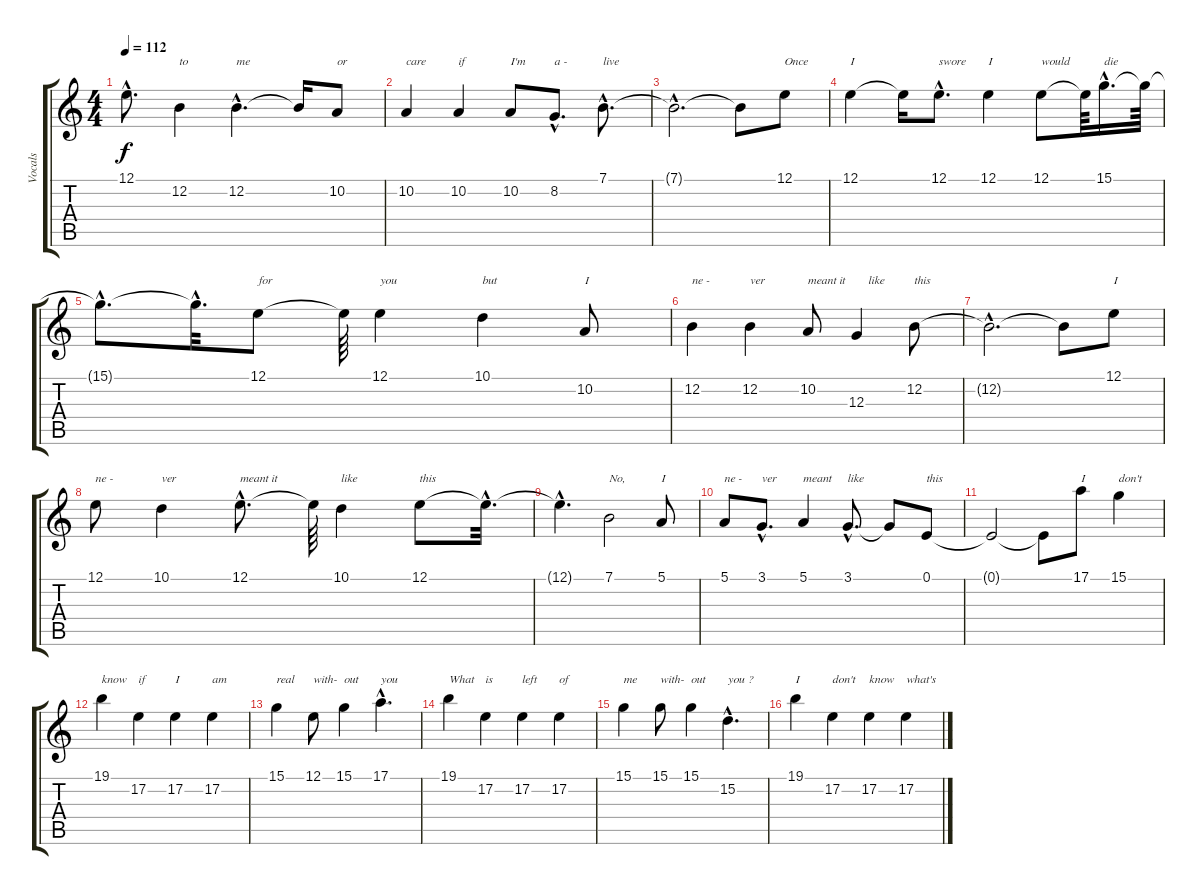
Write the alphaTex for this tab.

\track ("Vocals" "Vocals") {instrument stringensemble1}
\staff {score tabs}
\tuning (E4 B3 G3 D3 A2 E2) {hide}
\ts (4 4)
\tempo 112
\clef g2
\ks c
12.1{hac t}.8{d dy f} 12.2.4{txt "to"} 12.2{hac}.4{d txt "me"} 12.2{t}.16 10.2.8{txt "or"} |
10.2.4{txt "care"} 10.2.4{txt "if"} 10.2.8{txt "I'm"} 8.2{hac}.8{d txt "a -"} 7.1{hac}.8{d txt "live"} |
7.1{hac t}.2{d} 7.1{t}.8 12.1.8{txt "Once"} |
12.1.4{txt "I"} 12.1{t}.16 12.1{hac}.8{d txt "swore"} 12.1.4{txt "I"} 12.1.8{txt "would"} 12.1{t}.64 15.1{hac}.16{d txt "die"} 15.1{t}.64 |
15.1{hac t}.8{d} 15.1{hac t}.32{d} 12.1.8{txt "for"} 12.1{t}.64 12.1.4{txt "you"} 10.1.4{txt "but"} 10.2.8{txt "I"} |
12.2.4{txt "ne -"} 12.2.4{txt "ver"} 10.2.8{txt "meant it"} 12.3.4{txt "    like"} 12.2.8{txt "this"} |
12.2{hac t}.2{d} 12.2{t}.8 12.1.8{txt "I"} |
12.1.8{txt "ne -"} 10.1.4{txt "ver"} 12.1{hac}.8{d txt "meant it"} 12.1{t}.64 10.1.4{txt "like"} 12.1.8{txt "this"} 12.1{hac t}.32{d} |
12.1{hac t}.4{d} 7.1.2{txt "No,"} 5.1.8{txt "I"} |
5.1.8{txt "ne -"} 3.1{hac}.8{d txt "ver"} 5.1.4{txt "meant"} 3.1{hac}.8{d txt "like"} 3.1{t}.8 0.1.8{txt "this"} |
0.1{t}.2 0.1{t}.8 17.1.8{txt "I"} 15.1.4{txt "don't"} |
19.1.4{txt "know"} 17.2.4{txt "if"} 17.2.4{txt "I"} 17.2.4{txt "am"} |
15.1.4{txt "real"} 12.1.8{txt "with-"} 15.1.4{txt "out"} 17.1{hac}.4{d txt "you"} |
19.1.4{txt "What"} 17.2.4{txt "is"} 17.2.4{txt "left"} 17.2.4{txt "of"} |
15.1.4{txt "me"} 15.1.8{txt "with-"} 15.1.4{txt "out"} 15.2{hac}.4{d txt "you ?"} |
19.1.4{txt "I"} 17.2.4{txt "don't"} 17.2.4{txt "know"} 17.2.4{txt "what's"}
